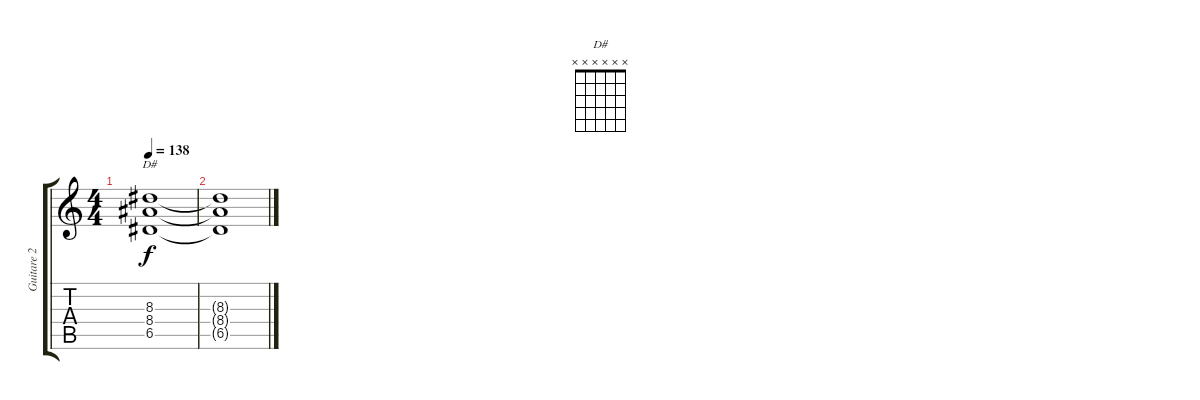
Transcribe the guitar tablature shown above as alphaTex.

\track ("Guitare 2" "Guitare 2") {instrument distortionguitar}
\staff {score tabs}
\tuning (E4 B3 G3 D3 A2 E2) {hide}
\chord ("D#" x x x x x x)
\ts (4 4)
\tempo 138
\clef g2
\ks c
(8.3 8.4 6.5).1{ch "D#" dy f volume 5} |
(8.3{t} 8.4{t} 6.5{t}).1
